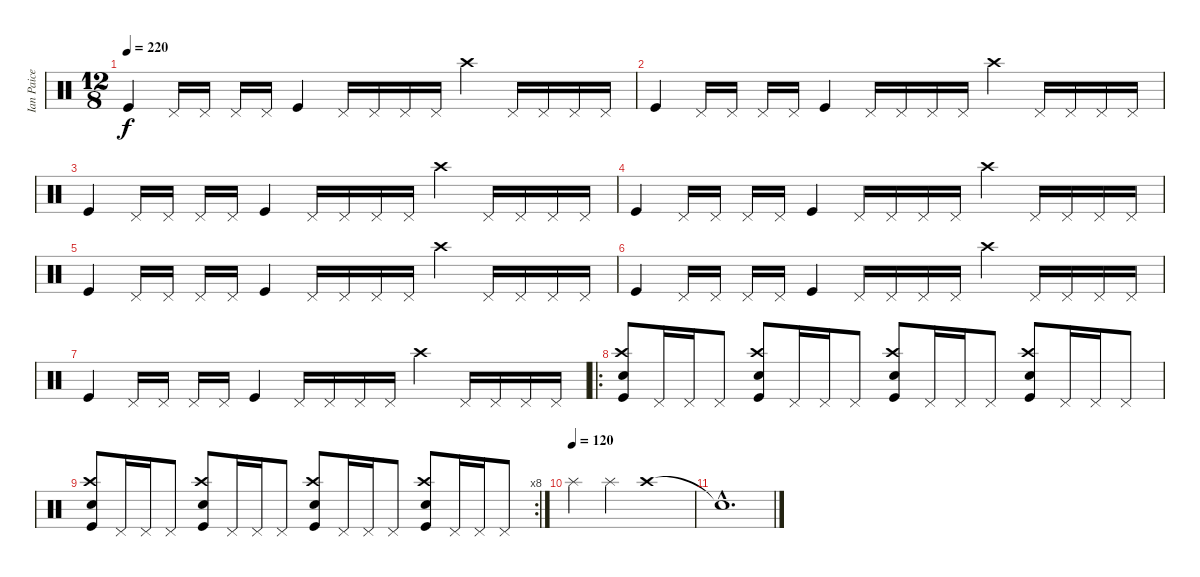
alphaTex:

\track ("Ian Paice" "Ian Paice") {instrument percussion}
\staff {score}
\articulation defaults
\ts (12 8)
\tempo 220
\clef neutral
\ks c "Kick (hit)".4{dy f} "Pedal Hi-Hat (hit)".16 "Pedal Hi-Hat (hit)".16 "Pedal Hi-Hat (hit)".16 "Pedal Hi-Hat (hit)".16 "Kick (hit)".4 "Pedal Hi-Hat (hit)".16 "Pedal Hi-Hat (hit)".16 "Pedal Hi-Hat (hit)".16 "Pedal Hi-Hat (hit)".16 "Crash high (hit)".4 "Pedal Hi-Hat (hit)".16 "Pedal Hi-Hat (hit)".16 "Pedal Hi-Hat (hit)".16 "Pedal Hi-Hat (hit)".16
|
"Kick (hit)".4 "Pedal Hi-Hat (hit)".16 "Pedal Hi-Hat (hit)".16 "Pedal Hi-Hat (hit)".16 "Pedal Hi-Hat (hit)".16 "Kick (hit)".4 "Pedal Hi-Hat (hit)".16 "Pedal Hi-Hat (hit)".16 "Pedal Hi-Hat (hit)".16 "Pedal Hi-Hat (hit)".16 "Crash high (hit)".4 "Pedal Hi-Hat (hit)".16 "Pedal Hi-Hat (hit)".16 "Pedal Hi-Hat (hit)".16 "Pedal Hi-Hat (hit)".16 |
"Kick (hit)".4 "Pedal Hi-Hat (hit)".16 "Pedal Hi-Hat (hit)".16 "Pedal Hi-Hat (hit)".16 "Pedal Hi-Hat (hit)".16 "Kick (hit)".4 "Pedal Hi-Hat (hit)".16 "Pedal Hi-Hat (hit)".16 "Pedal Hi-Hat (hit)".16 "Pedal Hi-Hat (hit)".16 "Crash high (hit)".4 "Pedal Hi-Hat (hit)".16 "Pedal Hi-Hat (hit)".16 "Pedal Hi-Hat (hit)".16 "Pedal Hi-Hat (hit)".16 |
"Kick (hit)".4 "Pedal Hi-Hat (hit)".16 "Pedal Hi-Hat (hit)".16 "Pedal Hi-Hat (hit)".16 "Pedal Hi-Hat (hit)".16 "Kick (hit)".4 "Pedal Hi-Hat (hit)".16 "Pedal Hi-Hat (hit)".16 "Pedal Hi-Hat (hit)".16 "Pedal Hi-Hat (hit)".16 "Crash high (hit)".4 "Pedal Hi-Hat (hit)".16 "Pedal Hi-Hat (hit)".16 "Pedal Hi-Hat (hit)".16 "Pedal Hi-Hat (hit)".16 |
"Kick (hit)".4 "Pedal Hi-Hat (hit)".16 "Pedal Hi-Hat (hit)".16 "Pedal Hi-Hat (hit)".16 "Pedal Hi-Hat (hit)".16 "Kick (hit)".4 "Pedal Hi-Hat (hit)".16 "Pedal Hi-Hat (hit)".16 "Pedal Hi-Hat (hit)".16 "Pedal Hi-Hat (hit)".16 "Crash high (hit)".4 "Pedal Hi-Hat (hit)".16 "Pedal Hi-Hat (hit)".16 "Pedal Hi-Hat (hit)".16 "Pedal Hi-Hat (hit)".16 |
"Kick (hit)".4 "Pedal Hi-Hat (hit)".16 "Pedal Hi-Hat (hit)".16 "Pedal Hi-Hat (hit)".16 "Pedal Hi-Hat (hit)".16 "Kick (hit)".4 "Pedal Hi-Hat (hit)".16 "Pedal Hi-Hat (hit)".16 "Pedal Hi-Hat (hit)".16 "Pedal Hi-Hat (hit)".16 "Crash high (hit)".4 "Pedal Hi-Hat (hit)".16 "Pedal Hi-Hat (hit)".16 "Pedal Hi-Hat (hit)".16 "Pedal Hi-Hat (hit)".16 |
"Kick (hit)".4 "Pedal Hi-Hat (hit)".16 "Pedal Hi-Hat (hit)".16 "Pedal Hi-Hat (hit)".16 "Pedal Hi-Hat (hit)".16 "Kick (hit)".4 "Pedal Hi-Hat (hit)".16 "Pedal Hi-Hat (hit)".16 "Pedal Hi-Hat (hit)".16 "Pedal Hi-Hat (hit)".16 "Crash high (hit)".4 "Pedal Hi-Hat (hit)".16 "Pedal Hi-Hat (hit)".16 "Pedal Hi-Hat (hit)".16 "Pedal Hi-Hat (hit)".16 |
\ro
("Snare (hit) 2" "Crash high (hit)" "Kick (hit)").8 "Pedal Hi-Hat (hit)".16 "Pedal Hi-Hat (hit)".16 "Pedal Hi-Hat (hit)".8 ("Snare (hit) 2" "Crash high (hit)" "Kick (hit)").8 "Pedal Hi-Hat (hit)".16 "Pedal Hi-Hat (hit)".16 "Pedal Hi-Hat (hit)".8 ("Snare (hit) 2" "Crash high (hit)" "Kick (hit)").8 "Pedal Hi-Hat (hit)".16 "Pedal Hi-Hat (hit)".16 "Pedal Hi-Hat (hit)".8 ("Snare (hit) 2" "Crash high (hit)" "Kick (hit)").8 "Pedal Hi-Hat (hit)".16 "Pedal Hi-Hat (hit)".16 "Pedal Hi-Hat (hit)".8 |
\rc 8
("Snare (hit) 2" "Crash high (hit)" "Kick (hit)").8 "Pedal Hi-Hat (hit)".16 "Pedal Hi-Hat (hit)".16 "Pedal Hi-Hat (hit)".8 ("Snare (hit) 2" "Crash high (hit)" "Kick (hit)").8 "Pedal Hi-Hat (hit)".16 "Pedal Hi-Hat (hit)".16 "Pedal Hi-Hat (hit)".8 ("Snare (hit) 2" "Crash high (hit)" "Kick (hit)").8 "Pedal Hi-Hat (hit)".16 "Pedal Hi-Hat (hit)".16 "Pedal Hi-Hat (hit)".8 ("Snare (hit) 2" "Crash high (hit)" "Kick (hit)").8 "Pedal Hi-Hat (hit)".16 "Pedal Hi-Hat (hit)".16 "Pedal Hi-Hat (hit)".8 |
\tempo (120)
"Splash (hit)".4 "Splash (hit)".4 "Crash high (hit)".1 |
"Snare (hit)"{hac t}.1{d}
